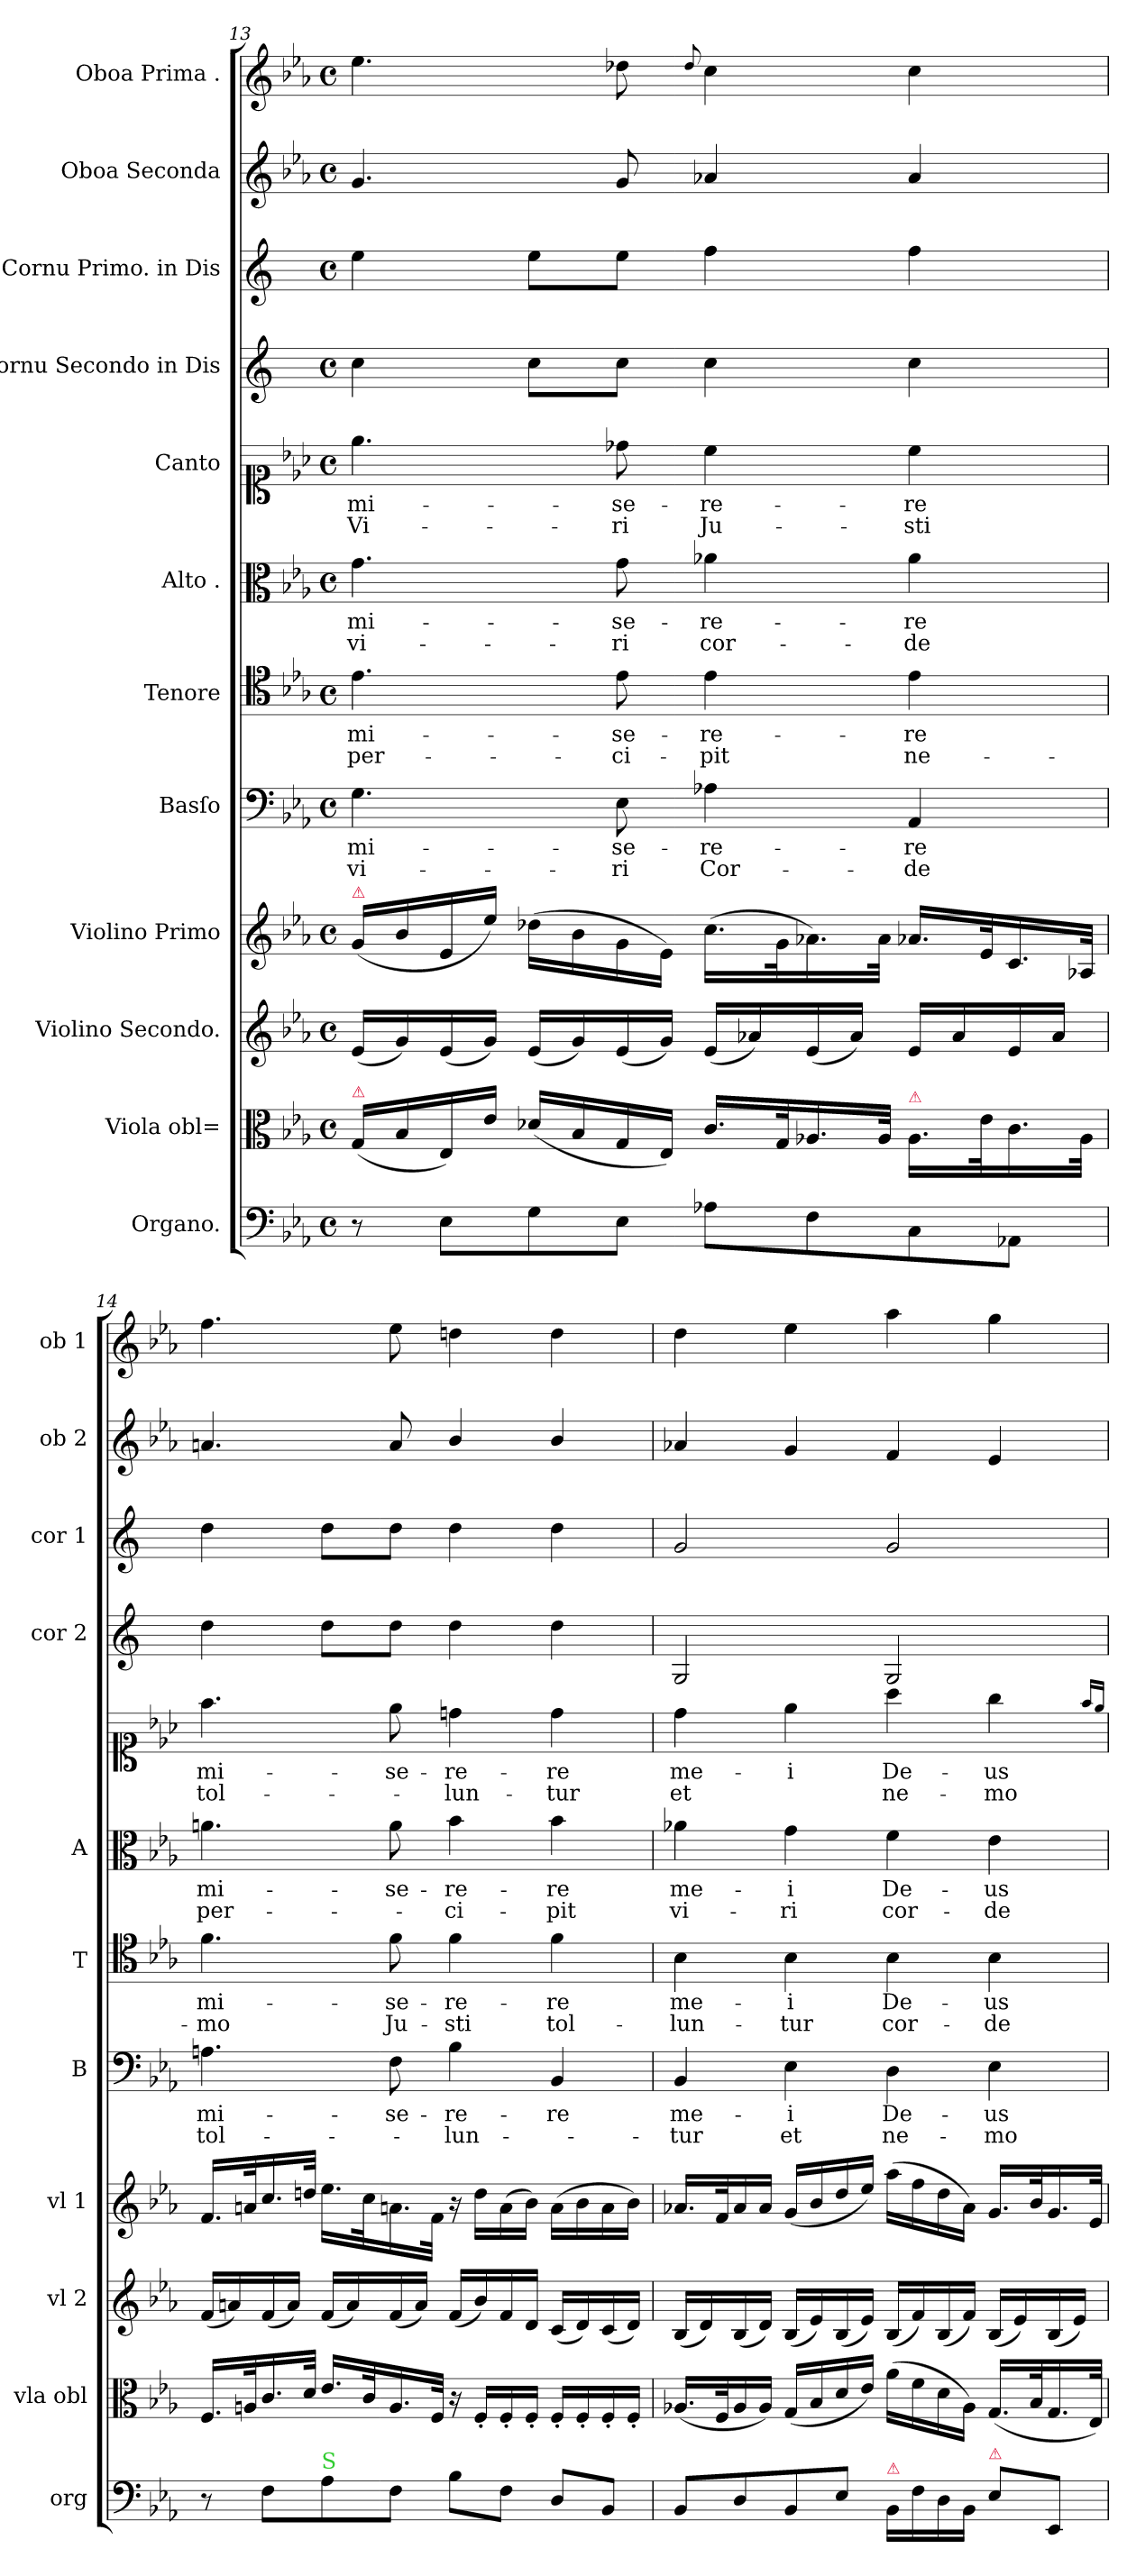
**kern	**kern	**kern	**kern	**kern	**text	**text	**kern	**text	**text	**kern	**text	**text	**kern	**text	**text	**kern	**kern	**kern	**kern
*part12	*part11	*part10	*part9	*part8	*part8	*part8	*part7	*part7	*part7	*part6	*part6	*part6	*part5	*part5	*part5	*part4	*part3	*part2	*part1
*staff12	*staff11	*staff10	*staff9	*staff8	*staff8	*staff8	*staff7	*staff7	*staff7	*staff6	*staff6	*staff6	*staff5	*staff5	*staff5	*staff4	*staff3	*staff2	*staff1
*I"Organo.	*I"Viola obl=	*I"Violino Secondo.	*I"Violino Primo	*I"Basſo	*	*	*I"Tenore	*	*	*I"Alto .	*	*	*I"Canto	*	*	*I"Cornu Secondo in Dis	*I"Cornu Primo. in Dis	*I"Oboa Seconda	*I"Oboa Prima .
*I'org	*I'vla obl	*I'vl 2	*I'vl 1	*I'B	*	*	*I'T	*	*	*I'A	*	*	*	*	*	*I'cor 2	*I'cor 1	*I'ob 2	*I'ob 1
*clefF4	*clefC3	*clefG2	*clefG2	*clefF4	*	*	*clefC4	*	*	*clefC3	*	*	*clefC1	*	*	*clefG2	*clefG2	*clefG2	*clefG2
*	*	*	*	*	*	*	*	*	*	*	*	*	*	*	*	*ITrd5c9	*ITrd5c9	*	*
*k[b-e-a-]	*k[b-e-a-]	*k[b-e-a-]	*k[b-e-a-]	*k[b-e-a-]	*	*	*k[b-e-a-]	*	*	*k[b-e-a-]	*	*	*k[b-e-a-]	*	*	*k[b-e-a-]	*k[b-e-a-]	*k[b-e-a-]	*k[b-e-a-]
*E-:	*E-:	*E-:	*E-:	*E-:	*	*	*E-:	*	*	*E-:	*	*	*E-:	*	*	*E-:	*E-:	*E-:	*E-:
*M4/4	*M4/4	*M4/4	*M4/4	*M4/4	*	*	*M4/4	*	*	*M4/4	*	*	*M4/4	*	*	*M4/4	*M4/4	*M4/4	*M4/4
*met(c)	*met(c)	*met(c)	*met(c)	*met(c)	*	*	*met(c)	*	*	*met(c)	*	*	*met(c)	*	*	*met(c)	*met(c)	*met(c)	*met(c)
=13	=13	=13	=13	=13	=13	=13	=13	=13	=13	=13	=13	=13	=13	=13	=13	=13	=13	=13	=13
!	!	!	!LO:TX:a:color=crimson:t=⚠	!	!	!	!	!	!	!	!	!	!	!	!	!	!	!	!
!	!LO:TX:a:color=crimson:t=⚠	!	!	!	!	!	!	!	!	!	!	!	!	!	!	!	!	!	!
8r	(16G/LL	(16e-/LL	(16g/LL	4.G\	mi-	vi-	4.e-\	mi-	per-	4.g\	mi-	vi-	4.ee-\	mi-	Vi-	4e-\	4g\	4.g/	4.ee-\
.	16B-/	16g/)	16b-/	.	.	.	.	.	.	.	.	.	.	.	.	.	.	.	.
8E-\L	16E-/)	(16e-/	16e-/	.	.	.	.	.	.	.	.	.	.	.	.	.	.	.	.
.	16e-\JJ	16g/JJ)	16ee-\JJ)	.	.	.	.	.	.	.	.	.	.	.	.	.	.	.	.
8G\	(16d-X/LL	(16e-/LL	(16dd-X\LL	.	.	.	.	.	.	.	.	.	.	.	.	8e-\L	8g\L	.	.
.	16B-/	16g/)	16b-\	.	.	.	.	.	.	.	.	.	.	.	.	.	.	.	.
8E-\J	16G/	(16e-/	16g\	8E-\	-se-	-ri	8e-\	-se-	-ci-	8g\	-se-	-ri	8dd-X\	-se-	-ri	8e-\J	8g\J	8g/	8dd-X\
.	16E-/JJ)	16g/JJ)	16e-\JJ)	.	.	.	.	.	.	.	.	.	.	.	.	.	.	.	.
.	.	.	.	.	.	.	.	.	.	.	.	.	.	.	.	.	.	.	8qqdd-/
8A-X\L	16.c/LL	(16e-/LL	(16.cc\LL	4A-X\	-re-	Cor-	4e-\	-re-	-pit	4a-X\	-re-	cor-	4cc\	-re-	Ju-	4e-\	4a-\	4a-X/	4cc\
.	.	16a-X/)	.	.	.	.	.	.	.	.	.	.	.	.	.	.	.	.	.
.	32G/K	.	32g\K	.	.	.	.	.	.	.	.	.	.	.	.	.	.	.	.
8F\	16.A-X/	(16e-/	16.a-X\)	.	.	.	.	.	.	.	.	.	.	.	.	.	.	.	.
.	.	16a-/JJ)	.	.	.	.	.	.	.	.	.	.	.	.	.	.	.	.	.
.	32A-/JJk	.	32a-\JJk	.	.	.	.	.	.	.	.	.	.	.	.	.	.	.	.
!	!LO:TX:a:color=crimson:t=⚠	!	!	!	!	!	!	!	!	!	!	!	!	!	!	!	!	!	!
8C\	16.A-/LL	16e-/LL	16.a-X/LL	4AA-/	-re	-de	4e-\	-re	ne-	4a-\	-re	-de	4cc\	-re	-sti	4e-\	4a-\	4a-/	4cc\
.	.	16a-/	.	.	.	.	.	.	.	.	.	.	.	.	.	.	.	.	.
.	32e-\K	.	32e-/K	.	.	.	.	.	.	.	.	.	.	.	.	.	.	.	.
8AA-X\J	16.c\	16e-/	16.c/	.	.	.	.	.	.	.	.	.	.	.	.	.	.	.	.
.	.	16a-/JJ	.	.	.	.	.	.	.	.	.	.	.	.	.	.	.	.	.
.	32A-\JJk	.	32A-X/JJk	.	.	.	.	.	.	.	.	.	.	.	.	.	.	.	.
=14	=14	=14	=14	=14	=14	=14	=14	=14	=14	=14	=14	=14	=14	=14	=14	=14	=14	=14	=14
!	!	!	!	!	!	!	!	!	!	!	!LO:LY:i	!	!	!	!	!	!	!	!
8r	16.F/LL	(16f/LL	16.f/LL	4.An\	mi-	tol-	4.f\	mi-	-mo	4.an\	mi-	per-	4.ff\	mi-	tol-	4f\	4f\	4.an/	4.ff\
.	.	16an/)	.	.	.	.	.	.	.	.	.	.	.	.	.	.	.	.	.
.	32An/K	.	32an/K	.	.	.	.	.	.	.	.	.	.	.	.	.	.	.	.
8F\L	16.c/	(16f/	16.cc/	.	.	.	.	.	.	.	.	.	.	.	.	.	.	.	.
.	.	16a/JJ)	.	.	.	.	.	.	.	.	.	.	.	.	.	.	.	.	.
.	32d/JJk	.	32ddn/JJk	.	.	.	.	.	.	.	.	.	.	.	.	.	.	.	.
!LO:TX:a:color=limegreen:t=S	!	!	!	!	!	!	!	!	!	!	!	!	!	!	!	!	!	!	!
8A-\	16.e-/LL	(16f/LL	16.ee-\LL	.	.	.	.	.	.	.	.	.	.	.	.	8f\L	8f\L	.	.
.	.	16a/)	.	.	.	.	.	.	.	.	.	.	.	.	.	.	.	.	.
.	32c/K	.	32cc\K	.	.	.	.	.	.	.	.	.	.	.	.	.	.	.	.
!	!	!	!	!	!	!	!	!	!	!	!LO:LY:i	!	!	!	!	!	!	!	!
8F\J	16.A/	(16f/	16.an\	8F\	-se-	.	8f\	-se-	Ju-	8a\	-se-	.	8ee-\	-se-	.	8f\J	8f\J	8a/	8ee-\
.	.	16a/JJ)	.	.	.	.	.	.	.	.	.	.	.	.	.	.	.	.	.
.	32F/JJk	.	32f\JJk	.	.	.	.	.	.	.	.	.	.	.	.	.	.	.	.
!	!	!	!	!	!	!	!	!	!	!	!LO:LY:i	!	!	!	!	!	!	!	!
8B-\L	16r	(16f/LL	16r	4B-\	-re-	-lun-	4f\	-re-	-sti	4b-\	-re-	-ci-	4ddn\	-re-	-lun-	4f\	4f\	4b-/	4ddn\
.	16F'/LL	16b-/)	16dd\LL	.	.	.	.	.	.	.	.	.	.	.	.	.	.	.	.
8F\J	16F'/	16f/	(16a\	.	.	.	.	.	.	.	.	.	.	.	.	.	.	.	.
.	16F'/JJ	16d/JJ	16b-\JJ)	.	.	.	.	.	.	.	.	.	.	.	.	.	.	.	.
!	!	!	!	!	!	!	!	!	!	!	!LO:LY:i	!	!	!	!	!	!	!	!
8D/L	16F'/LL	(16c/LL	(16a\LL	4BB-/	-re	.	4f\	-re	tol-	4b-\	-re	-pit	4dd\	-re	-tur	4f\	4f\	4b-/	4dd\
.	16F'/	16d/)	16b-\	.	.	.	.	.	.	.	.	.	.	.	.	.	.	.	.
8BB-/J	16F'/	(16c/	16a\	.	.	.	.	.	.	.	.	.	.	.	.	.	.	.	.
.	16F'/JJ	16d/JJ)	16b-\JJ)	.	.	.	.	.	.	.	.	.	.	.	.	.	.	.	.
=15	=15	=15	=15	=15	=15	=15	=15	=15	=15	=15	=15	=15	=15	=15	=15	=15	=15	=15	=15
8BB-/L	(16.A-X/LL	(16B-/LL	16.a-X/LL	4BB-/	me-	-tur	4B-\	me-	-lun-	4a-X\	me-	vi-	4dd\	me-	et	2BB-/	2B-/	4a-X/	4dd\
.	.	16d/)	.	.	.	.	.	.	.	.	.	.	.	.	.	.	.	.	.
.	32F/K	.	32f/K	.	.	.	.	.	.	.	.	.	.	.	.	.	.	.	.
8D/	16A-/	(16B-/	16a-/	.	.	.	.	.	.	.	.	.	.	.	.	.	.	.	.
.	16A-/JJ)	16d/JJ)	16a-/JJ	.	.	.	.	.	.	.	.	.	.	.	.	.	.	.	.
8BB-/	(16G/LL	(16B-/LL	(16g/LL	4E-\	-i	et	4B-\	-i	-tur	4g\	-i	-ri	4ee-\	-i	.	.	.	4g/	4ee-\
.	16B-/	16e-/)	16b-/	.	.	.	.	.	.	.	.	.	.	.	.	.	.	.	.
8E-/J	16d/	(16B-/	16dd/	.	.	.	.	.	.	.	.	.	.	.	.	.	.	.	.
.	16e-/JJ)	16e-/JJ)	16ee-/JJ)	.	.	.	.	.	.	.	.	.	.	.	.	.	.	.	.
!LO:TX:a:color=crimson:t=⚠	!	!	!	!	!	!	!	!	!	!	!	!	!	!	!	!	!	!	!
16BB-/LL	(16a-\LL	(16B-/LL	(16aa-\LL	4D\	De-	ne-	4B-\	De-	cor-	4f\	De-	cor-	4aa-\	De-	ne-	2BB-/	2B-/	4f/	4aa-\
16F\	16f\	16f/)	16ff\	.	.	.	.	.	.	.	.	.	.	.	.	.	.	.	.
16D\	16d\	(16B-/	16dd\	.	.	.	.	.	.	.	.	.	.	.	.	.	.	.	.
16BB-\JJ	16A-\JJ)	16f/JJ)	16a-\JJ)	.	.	.	.	.	.	.	.	.	.	.	.	.	.	.	.
!LO:TX:a:color=crimson:t=⚠	!	!	!	!	!	!	!	!	!	!	!	!	!	!	!	!	!	!	!
8E-\L	(16.G/LL	(16B-/LL	16.g/LL	4E-\	-us	-mo	4B-\	-us	-de	4e-\	-us	-de	4gg\	-us	-mo	.	.	4e-/	4gg\
.	.	16e-/)	.	.	.	.	.	.	.	.	.	.	.	.	.	.	.	.	.
.	32B-/K	.	32b-/K	.	.	.	.	.	.	.	.	.	.	.	.	.	.	.	.
8EE-/J	16.G/	(16B-/	16.g/	.	.	.	.	.	.	.	.	.	.	.	.	.	.	.	.
.	.	16e-/JJ)	.	.	.	.	.	.	.	.	.	.	.	.	.	.	.	.	.
.	32E-/JJk)	.	32e-/JJk	.	.	.	.	.	.	.	.	.	.	.	.	.	.	.	.
.	.	.	.	.	.	.	.	.	.	.	.	.	16qqff/LL	.	.	.	.	.	.
.	.	.	.	.	.	.	.	.	.	.	.	.	16qqee-/JJ	.	.	.	.	.	.
=	=	=	=	=	=	=	=	=	=	=	=	=	=	=	=	=	=	=	=
*-	*-	*-	*-	*-	*-	*-	*-	*-	*-	*-	*-	*-	*-	*-	*-	*-	*-	*-	*-
